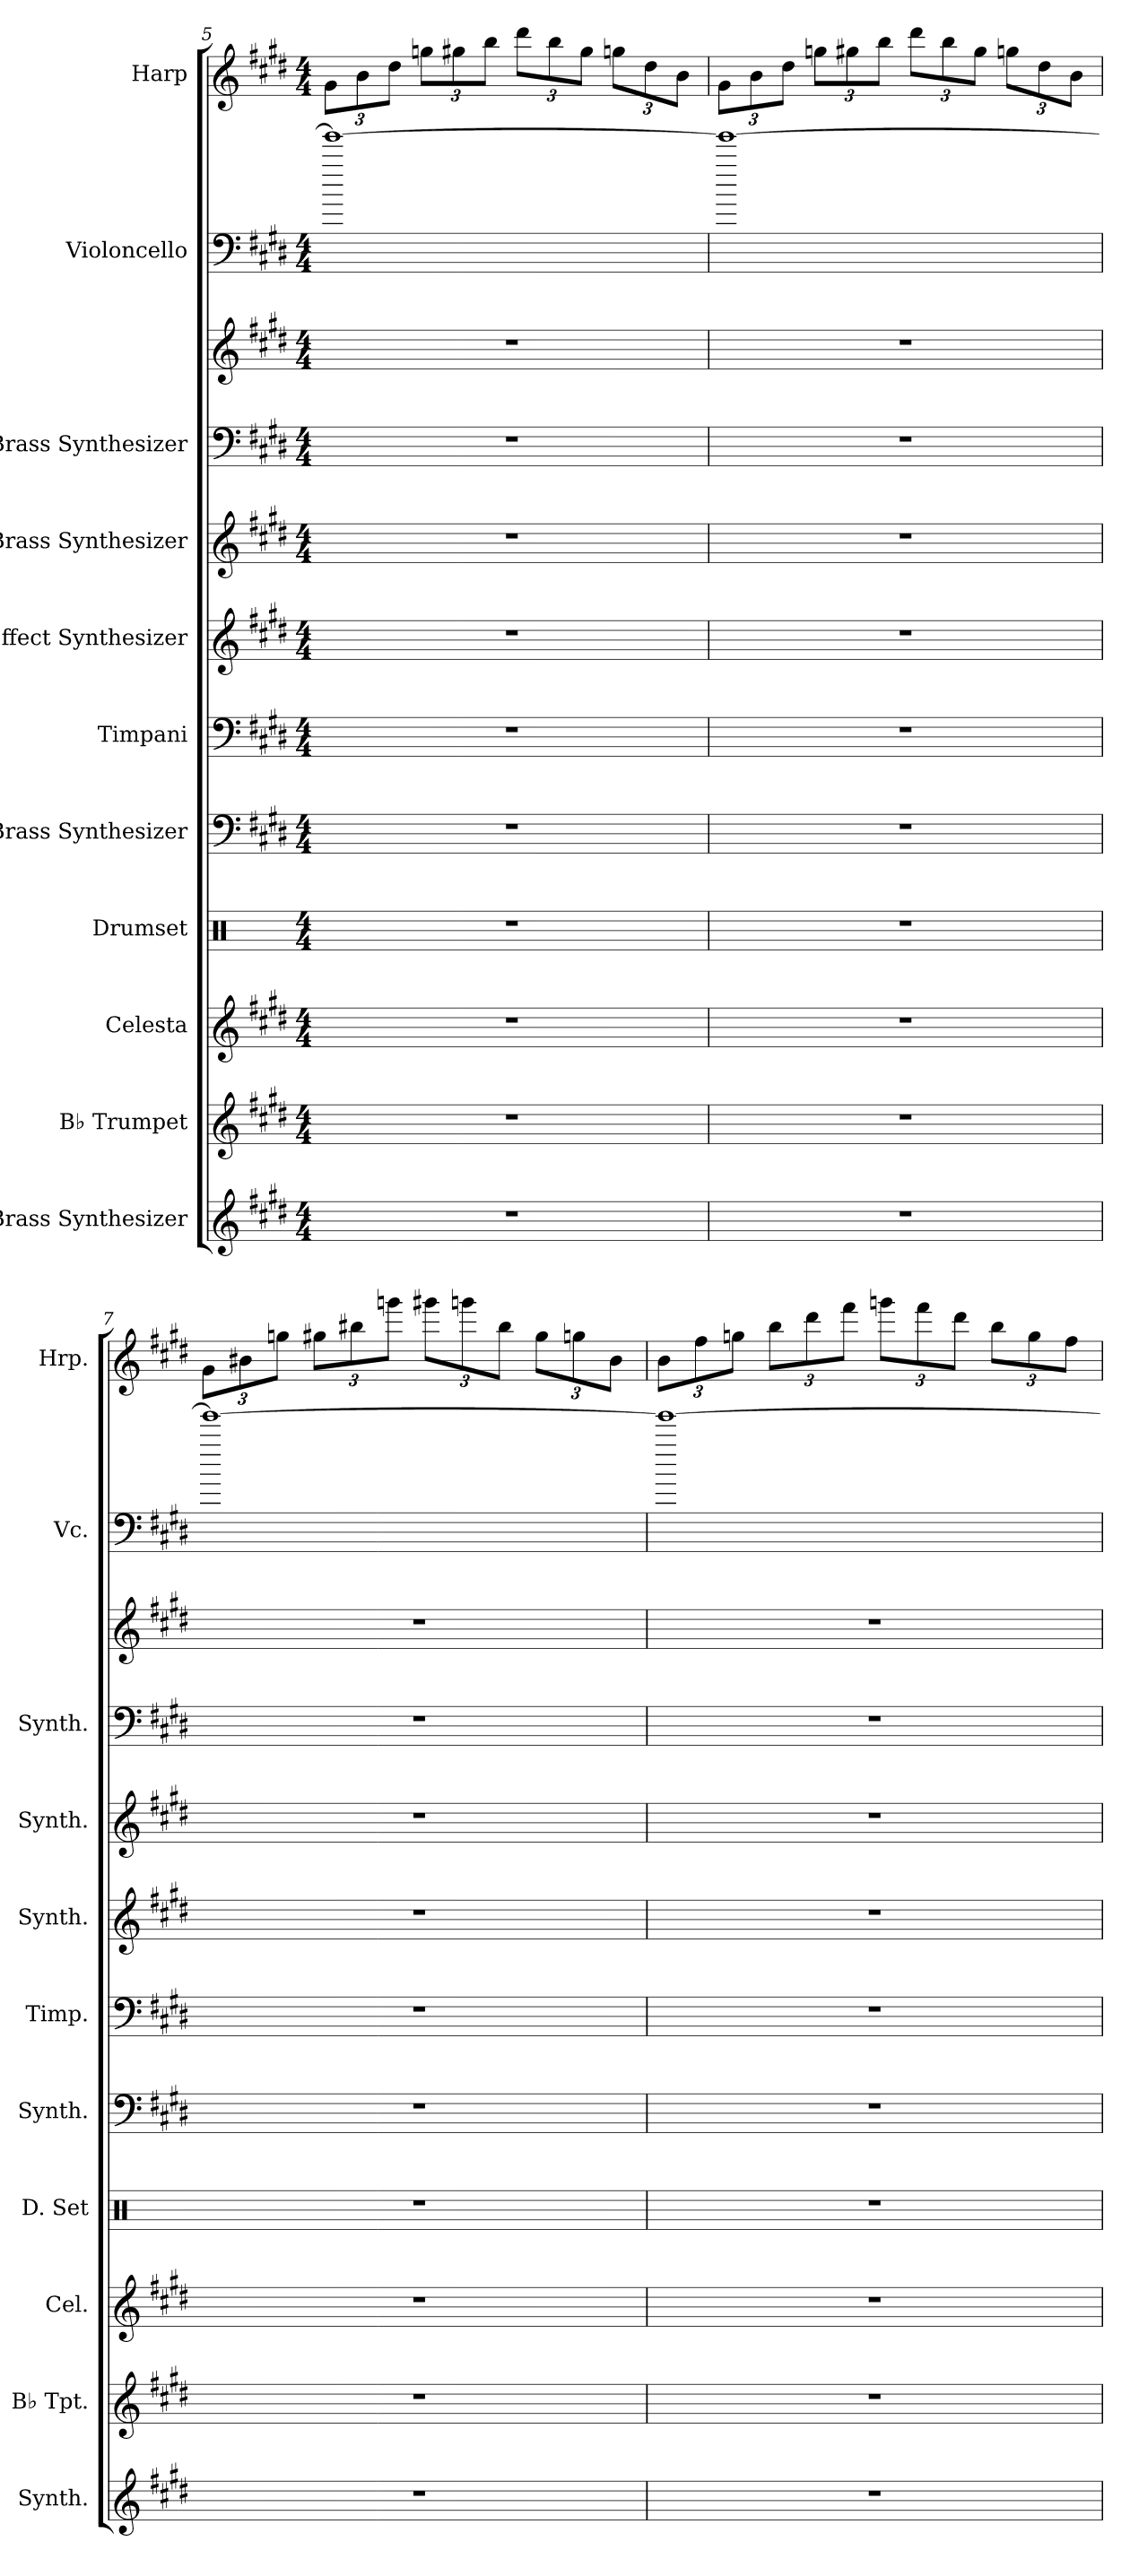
**kern	**kern	**kern	**kern	**kern	**kern	**kern	**kern	**kern	**kern	**kern	**kern
*part11	*part10	*part9	*part8	*part7	*part6	*part5	*part4	*part3	*part3	*part2	*part1
*staff12	*staff11	*staff10	*staff9	*staff8	*staff7	*staff6	*staff5	*staff4	*staff3	*staff2	*staff1
*I"Brass Synthesizer	*I"B♭ Trumpet	*I"Celesta	*I"Drumset	*I"Brass Synthesizer	*I"Timpani	*I"Effect Synthesizer	*I"Brass Synthesizer	*I"Brass Synthesizer	*	*I"Violoncello	*I"Harp
*I'Synth.	*I'B♭ Tpt.	*I'Cel.	*I'D. Set	*I'Synth.	*I'Timp.	*I'Synth.	*I'Synth.	*I'Synth.	*	*I'Vc.	*I'Hrp.
*clefG2	*clefG2	*clefG2	*clefX	*clefF4	*clefF4	*clefG2	*clefG2	*clefF4	*clefG2	*clefF4	*clefG2
*	*ITrd1c2	*ITrd-7c-12	*	*	*	*	*	*	*	*	*
*k[f#c#g#d#]	*k[f#c#]	*k[f#c#g#d#]	*k[]	*k[f#c#g#d#]	*k[f#c#g#d#]	*k[f#c#g#d#]	*k[f#c#g#d#]	*k[f#c#g#d#]	*k[f#c#g#d#]	*k[f#c#g#d#]	*k[f#c#g#d#]
*M4/4	*M4/4	*M4/4	*M4/4	*M4/4	*M4/4	*M4/4	*M4/4	*M4/4	*M4/4	*M4/4	*M4/4
*MM152	*MM152	*MM152	*MM152	*MM152	*MM152	*MM152	*MM152	*MM152	*MM152	*MM152	*MM152
*	*	*	*	*	*	*	*	*	*	*	*Xbrackettup
=5	=5	=5	=5	=5	=5	=5	=5	=5	=5	=5	=5
1r	1r	1r	1r	1r	1r	1r	1r	1r	1r	1gggn_	12g#\L
.	.	.	.	.	.	.	.	.	.	.	12b\
.	.	.	.	.	.	.	.	.	.	.	12dd#\J
.	.	.	.	.	.	.	.	.	.	.	12ggn\L
.	.	.	.	.	.	.	.	.	.	.	12gg#X\
.	.	.	.	.	.	.	.	.	.	.	12bb\J
.	.	.	.	.	.	.	.	.	.	.	12ddd#\L
.	.	.	.	.	.	.	.	.	.	.	12bb\
.	.	.	.	.	.	.	.	.	.	.	12gg#\J
.	.	.	.	.	.	.	.	.	.	.	12ggn\L
.	.	.	.	.	.	.	.	.	.	.	12dd#\
.	.	.	.	.	.	.	.	.	.	.	12b\J
!!LO:PB:g=z
=6	=6	=6	=6	=6	=6	=6	=6	=6	=6	=6	=6
1r	1r	1r	1r	1r	1r	1r	1r	1r	1r	1ggg_	12g#\L
.	.	.	.	.	.	.	.	.	.	.	12b\
.	.	.	.	.	.	.	.	.	.	.	12dd#\J
.	.	.	.	.	.	.	.	.	.	.	12ggn\L
.	.	.	.	.	.	.	.	.	.	.	12gg#X\
.	.	.	.	.	.	.	.	.	.	.	12bb\J
.	.	.	.	.	.	.	.	.	.	.	12ddd#\L
.	.	.	.	.	.	.	.	.	.	.	12bb\
.	.	.	.	.	.	.	.	.	.	.	12gg#\J
.	.	.	.	.	.	.	.	.	.	.	12ggn\L
.	.	.	.	.	.	.	.	.	.	.	12dd#\
.	.	.	.	.	.	.	.	.	.	.	12b\J
=7	=7	=7	=7	=7	=7	=7	=7	=7	=7	=7	=7
1r	1r	1r	1r	1r	1r	1r	1r	1r	1r	1ggg_	12g#\L
.	.	.	.	.	.	.	.	.	.	.	12b#X\
.	.	.	.	.	.	.	.	.	.	.	12ggn\J
.	.	.	.	.	.	.	.	.	.	.	12gg#X\L
.	.	.	.	.	.	.	.	.	.	.	12bb#X\
.	.	.	.	.	.	.	.	.	.	.	12gggn\J
.	.	.	.	.	.	.	.	.	.	.	12ggg#X\L
.	.	.	.	.	.	.	.	.	.	.	12gggn\
.	.	.	.	.	.	.	.	.	.	.	12bb#\J
.	.	.	.	.	.	.	.	.	.	.	12gg#\L
.	.	.	.	.	.	.	.	.	.	.	12ggn\
.	.	.	.	.	.	.	.	.	.	.	12b#\J
!!LO:PB:g=z
=8	=8	=8	=8	=8	=8	=8	=8	=8	=8	=8	=8
1r	1r	1r	1r	1r	1r	1r	1r	1r	1r	1ggg_	12b\L
.	.	.	.	.	.	.	.	.	.	.	12ff#\
.	.	.	.	.	.	.	.	.	.	.	12ggn\J
.	.	.	.	.	.	.	.	.	.	.	12bb\L
.	.	.	.	.	.	.	.	.	.	.	12ddd#\
.	.	.	.	.	.	.	.	.	.	.	12fff#\J
.	.	.	.	.	.	.	.	.	.	.	12gggn\L
.	.	.	.	.	.	.	.	.	.	.	12fff#\
.	.	.	.	.	.	.	.	.	.	.	12ddd#\J
.	.	.	.	.	.	.	.	.	.	.	12bb\L
.	.	.	.	.	.	.	.	.	.	.	12gg\
.	.	.	.	.	.	.	.	.	.	.	12ff#\J
=	=	=	=	=	=	=	=	=	=	=	=
*-	*-	*-	*-	*-	*-	*-	*-	*-	*-	*-	*-
